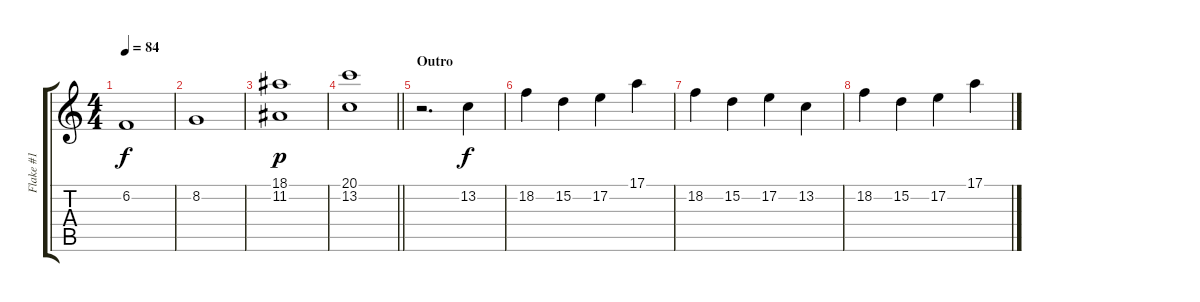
\track ("Flake #1" "Flake #1") {instrument acousticgrandpiano}
\staff {score tabs}
\tuning (E4 B3 G3 D3 A2 D2) {hide}
\ts (4 4)
\tempo 84
\clef g2
\ks c
6.2.1{dy f} |
8.2.1 |
(18.1 11.2).1{dy p} |
\barLineRight lightlight
(20.1 13.2).1 |
\section ("" "Outro")
r.2{d} 13.2.4{dy f volume 13 instrument acousticgrandpiano} |
18.2.4 15.2.4 17.2.4 17.1.4 |
18.2.4 15.2.4 17.2.4 13.2.4 |
18.2.4 15.2.4 17.2.4 17.1.4
